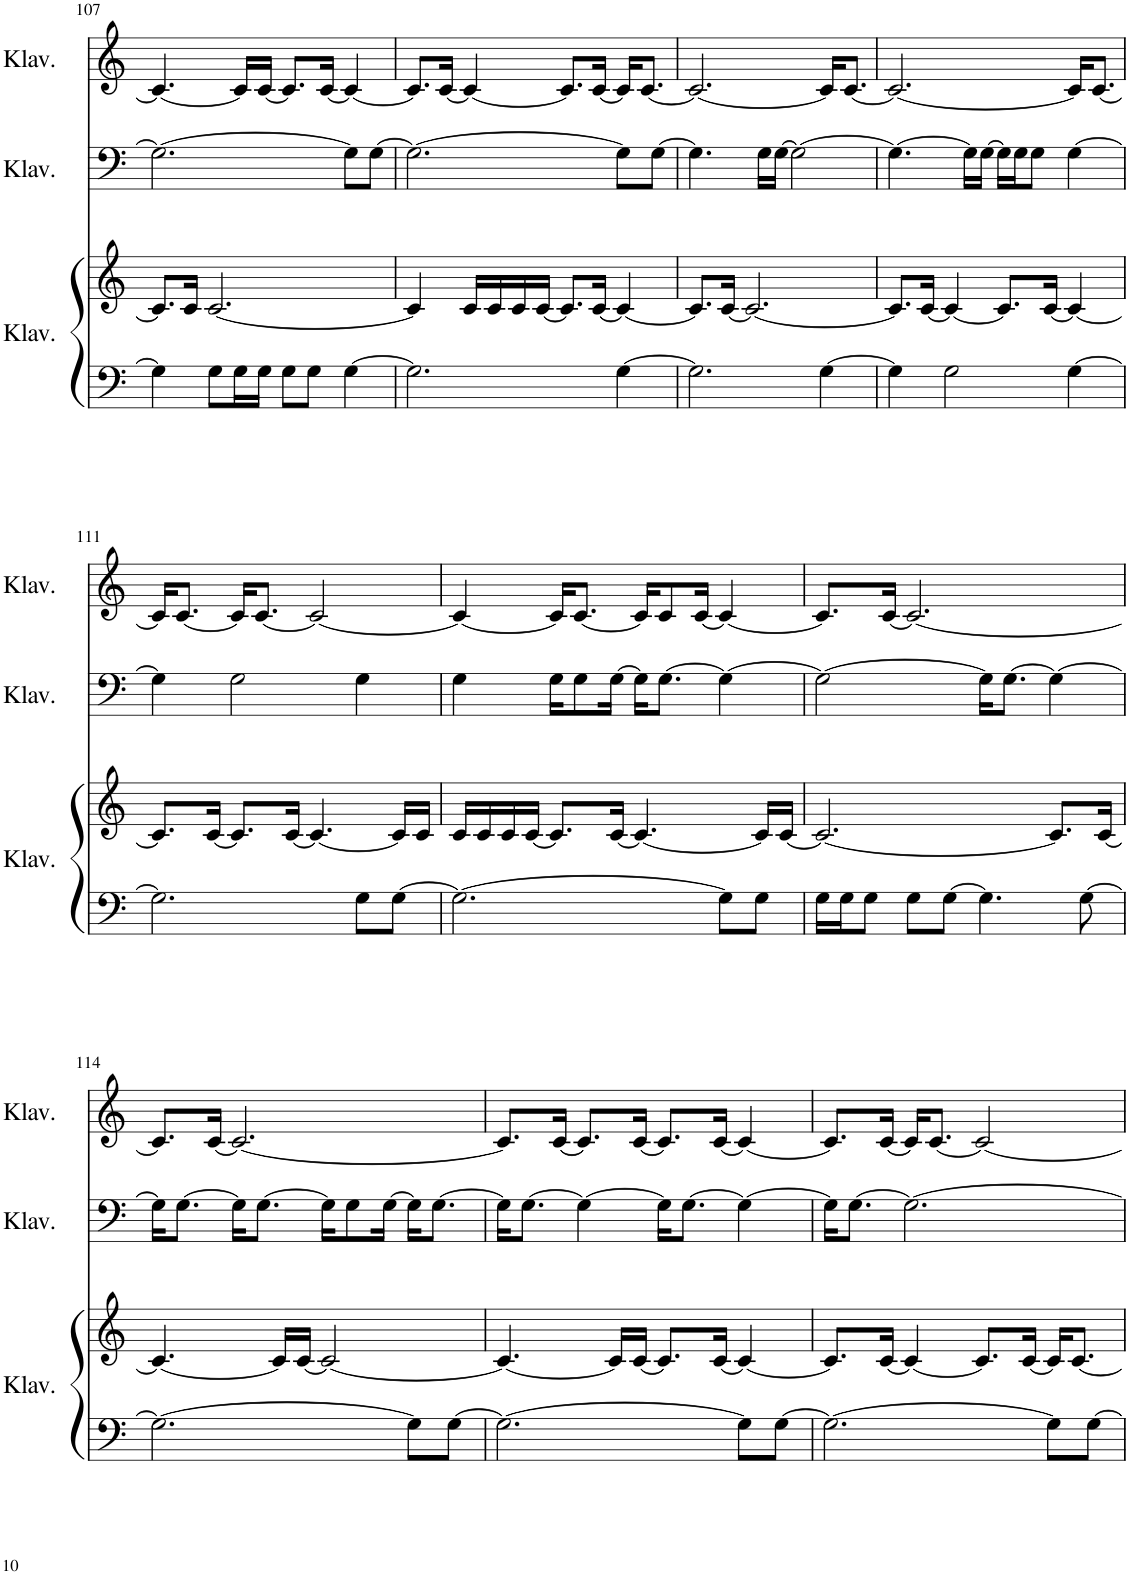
**kern	**kern	**kern	**kern
*part3	*part3	*part2	*part1
*staff4	*staff3	*staff2	*staff1
*I"Klavier	*	*I"Klavier	*I"Klavier
*I'Klav.	*	*I'Klav.	*I'Klav.
!!LO:PB:g=z
*clefF4	*clefG2	*clefF4	*clefG2
*k[]	*k[]	*k[]	*k[]
*M4/4	*M4/4	*M4/4	*M4/4
=107	=107	=107	=107
4G\]	8.c/L]	2.G\_	4.c/_
.	16c/Jk	.	.
8G\L	[2.c/	.	.
16G\L	.	.	16c/LL]
16G\JJ	.	.	[16c/JJ
8G\L	.	.	8.c/L]
8G\J	.	.	.
.	.	.	[16c/Jk
[4G\	.	8G\L]	4c/_
.	.	[8G\J	.
=108	=108	=108	=108
2.G\]	4c/]	2.G\_	8.c/L]
.	.	.	[16c/Jk
.	16c/LL	.	4c/_
.	16c/	.	.
.	16c/	.	.
.	[16c/JJ	.	.
.	8.c/L]	.	8.c/L]
.	[16c/Jk	.	[16c/Jk
[4G\	4c/_	8G\L]	16c/KL]
.	.	.	[8.c/J
.	.	[8G\J	.
=109	=109	=109	=109
2.G\]	8.c/L]	4.G\]	2.c/_
.	[16c/Jk	.	.
.	2.c/_	.	.
.	.	16G\LL	.
.	.	[16G\JJ	.
.	.	2G\_	.
[4G\	.	.	16c/KL]
.	.	.	[8.c/J
=110	=110	=110	=110
4G\]	8.c/L]	4.G\_	2.c/_
.	[16c/Jk	.	.
2G\	4c/_	.	.
.	.	16G\LL]	.
.	.	[16G\JJ	.
.	8.c/L]	16G\LL]	.
.	.	16G\J	.
.	.	8G\J	.
.	[16c/Jk	.	.
[4G\	4c/_	[4G\	16c/KL]
.	.	.	[8.c/J
!!LO:LB:g=z
=111	=111	=111	=111
2.G\]	8.c/L]	4G\]	16c/KL]
.	.	.	[8.c/J
.	[16c/Jk	.	.
.	8.c/L]	2G\	16c/KL]
.	.	.	[8.c/J
.	[16c/Jk	.	.
.	4.c/_	.	2c/_
8G\L	.	4G\	.
[8G\J	16c/LL]	.	.
.	16c/JJ	.	.
=112	=112	=112	=112
2.G\_	16c/LL	4G\	4c/_
.	16c/	.	.
.	16c/	.	.
.	[16c/JJ	.	.
.	8.c/L]	16G\KL	16c/KL]
.	.	8G\	[8.c/J
.	[16c/Jk	[16G\Jk	.
.	4.c/_	16G\KL]	16c/KL]
.	.	[8.G\J	8c/
.	.	.	[16c/Jk
8G\L]	.	4G\_	4c/_
8G\J	16c/LL]	.	.
.	[16c/JJ	.	.
=113	=113	=113	=113
16G\LL	2.c/_	2G\_	8.c/L]
16G\J	.	.	.
8G\J	.	.	.
.	.	.	[16c/Jk
8G\L	.	.	2.c/_
[8G\J	.	.	.
4.G\]	.	16G\KL]	.
.	.	[8.G\J	.
.	8.c/L]	4G\_	.
[8G\	.	.	.
.	[16c/Jk	.	.
!!LO:LB:g=z
=114	=114	=114	=114
2.G\_	4.c/_	16G\KL]	8.c/L]
.	.	[8.G\J	.
.	.	.	[16c/Jk
.	.	16G\KL]	2.c/_
.	.	[8.G\J	.
.	16c/LL]	.	.
.	[16c/JJ	.	.
.	2c/_	16G\KL]	.
.	.	8G\	.
.	.	[16G\Jk	.
8G\L]	.	16G\KL]	.
.	.	[8.G\J	.
[8G\J	.	.	.
=115	=115	=115	=115
2.G\_	4.c/_	16G\KL]	8.c/L]
.	.	[8.G\J	.
.	.	.	[16c/Jk
.	.	4G\_	8.c/L]
.	16c/LL]	.	.
.	[16c/JJ	.	[16c/Jk
.	8.c/L]	16G\KL]	8.c/L]
.	.	[8.G\J	.
.	[16c/Jk	.	[16c/Jk
8G\L]	4c/_	4G\_	4c/_
[8G\J	.	.	.
=116	=116	=116	=116
2.G\_	8.c/L]	16G\KL]	8.c/L]
.	.	[8.G\J	.
.	[16c/Jk	.	[16c/Jk
.	4c/_	2.G\_	16c/KL]
.	.	.	[8.c/J
.	8.c/L]	.	2c/_
.	[16c/Jk	.	.
8G\L]	16c/KL]	.	.
.	[8.c/J	.	.
[8G\J	.	.	.
=	=	=	=
*-	*-	*-	*-
